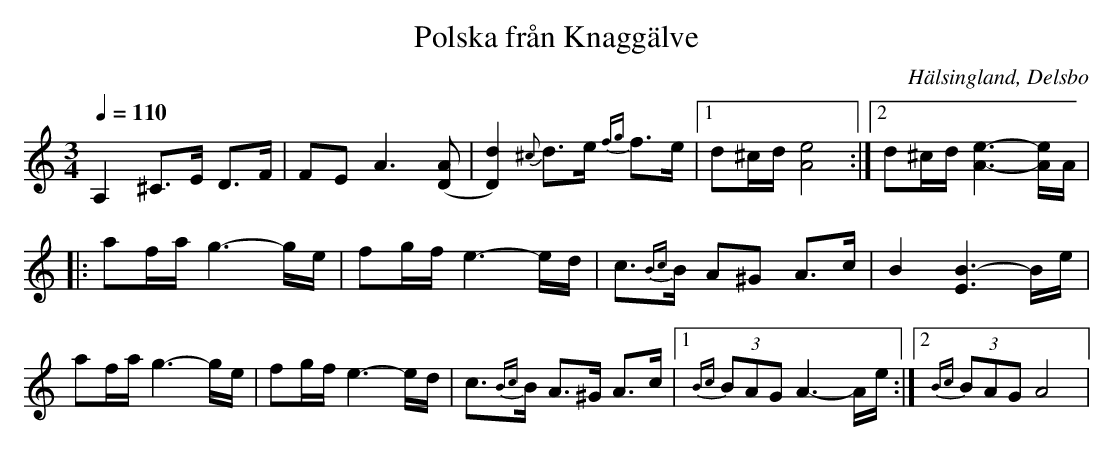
X:1
T: Polska från Knaggälve
O: Hälsingland, Delsbo
M: 3/4
K: Am
Q: 1/4=110
A,2 ^C>E D>F|FE A3 [(DA]|[D)d]2 {^c}d>e {fg}f>e|[1d^c/d/ [Ae]4:|[2 d^c/d/ [Ae]3-[Ae]/A/|
|:af/a/ g3 -g/e/| fg/f/ e3- e/d/ |c>{Bc}B A^G A>c|B2 [E B]3- B/e/ |
af/a/ g3 -g/e/|fg/f/ e3- e/d/|c>{Bc}B A>^G A>c |[1 {Bc}(3BAG A3 - A/e/ :|[2 {Bc}(3BAG A4 |
